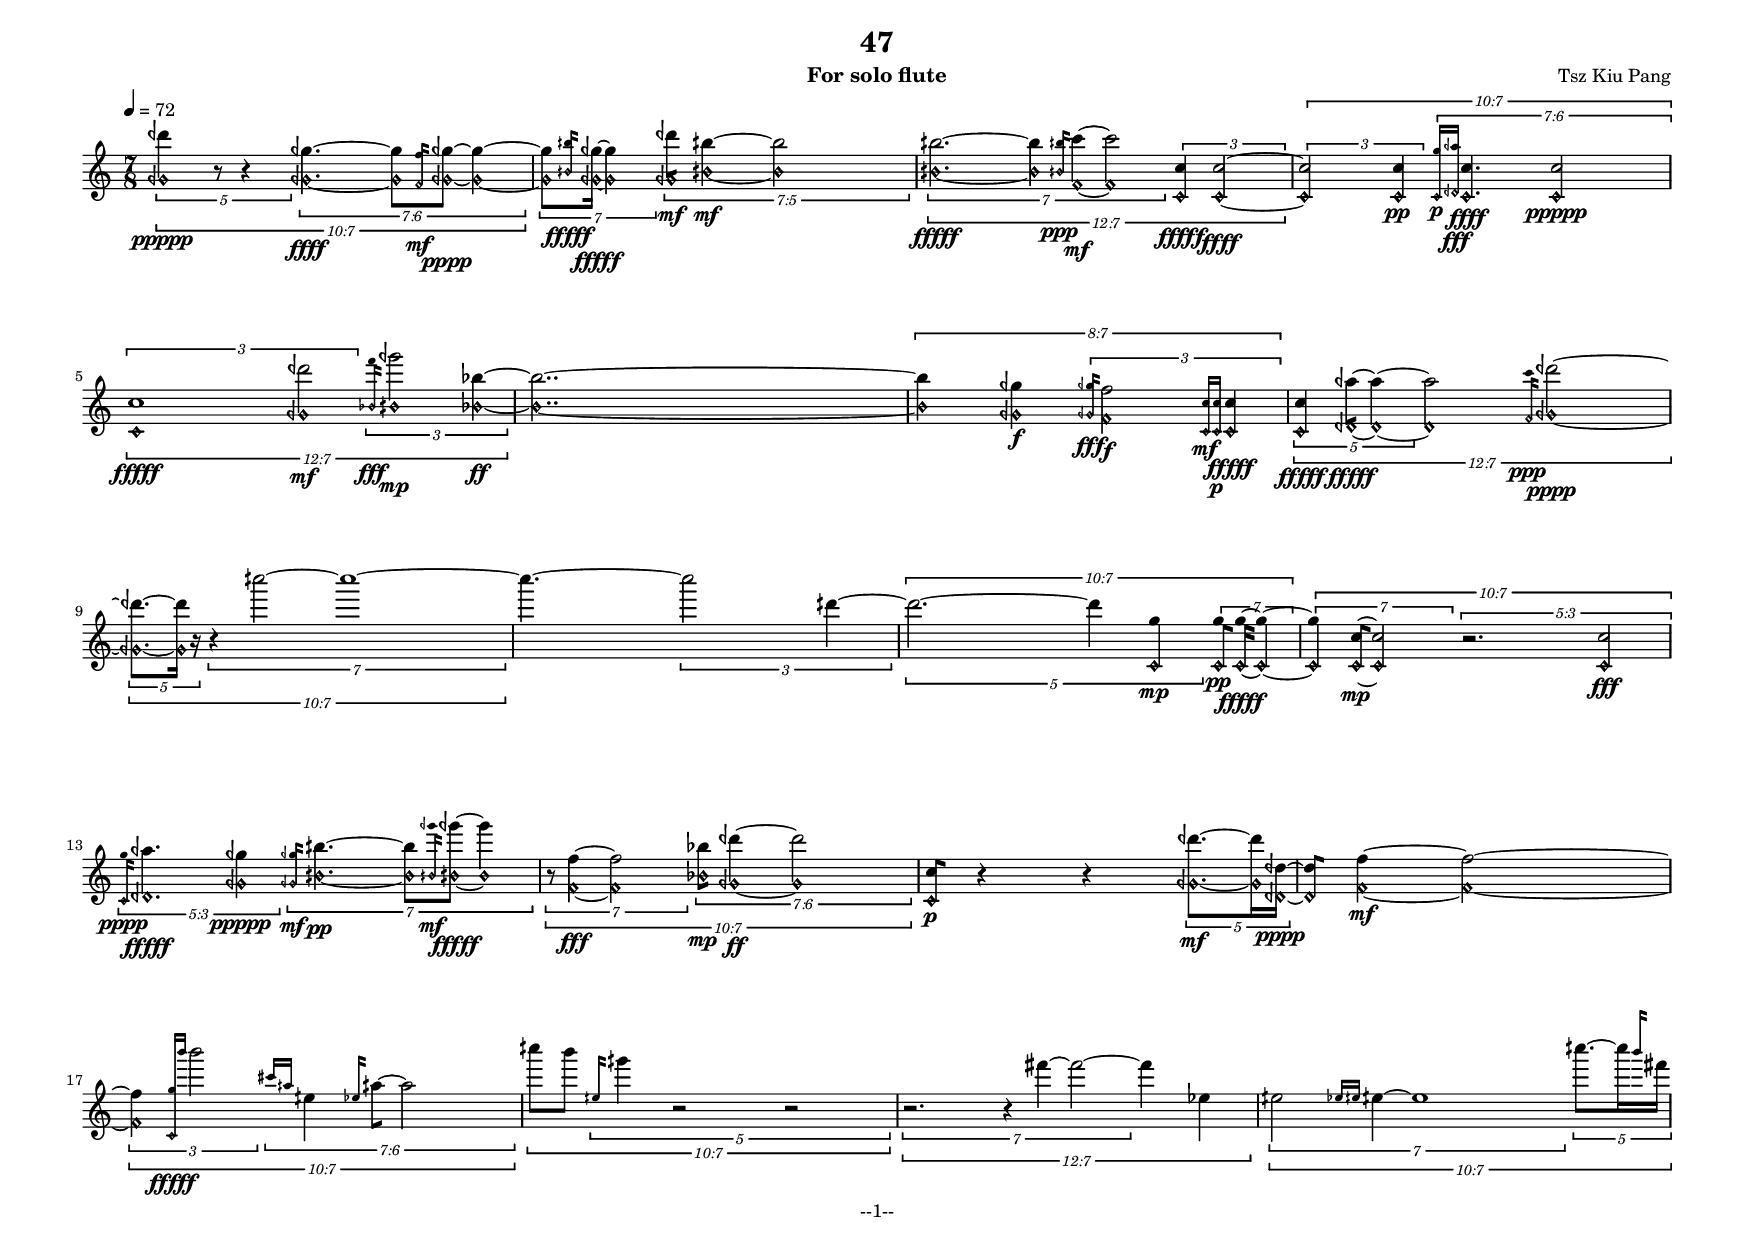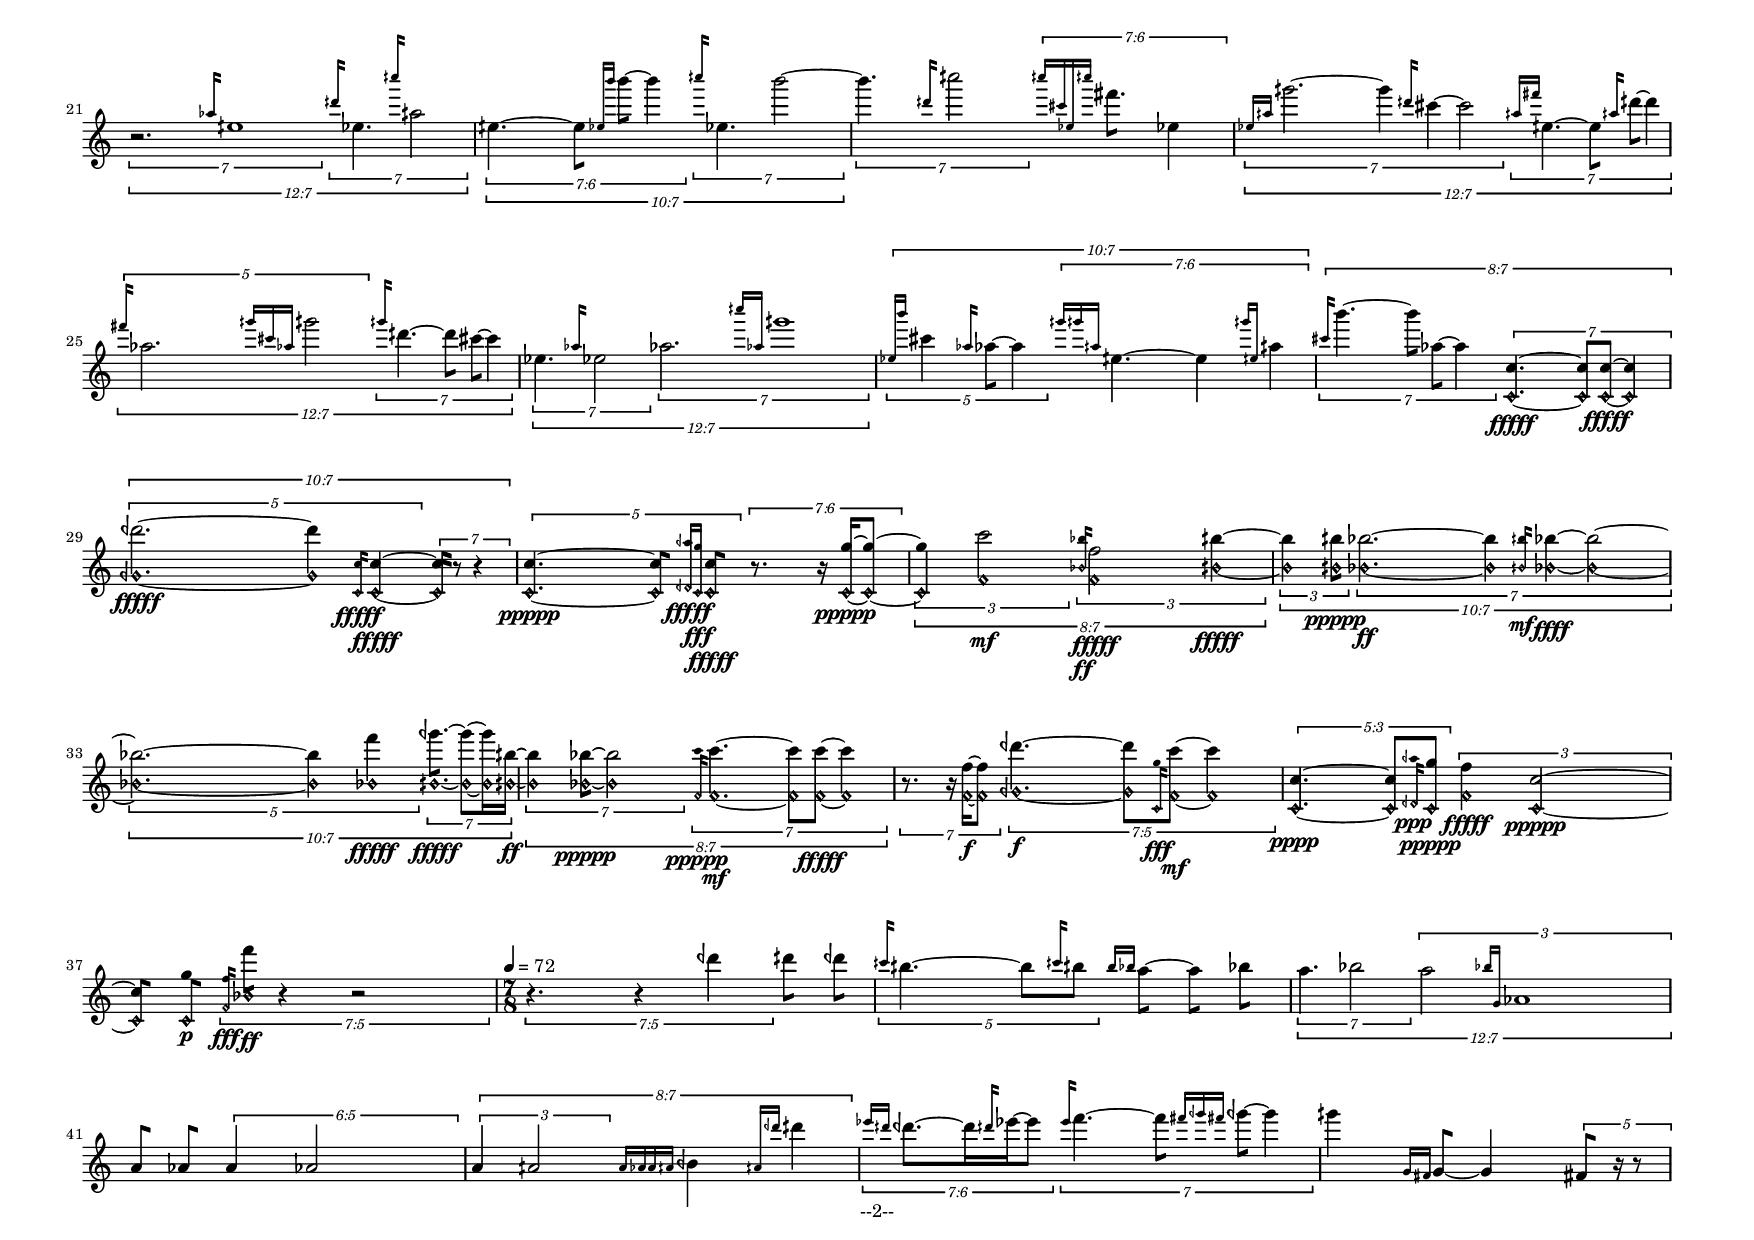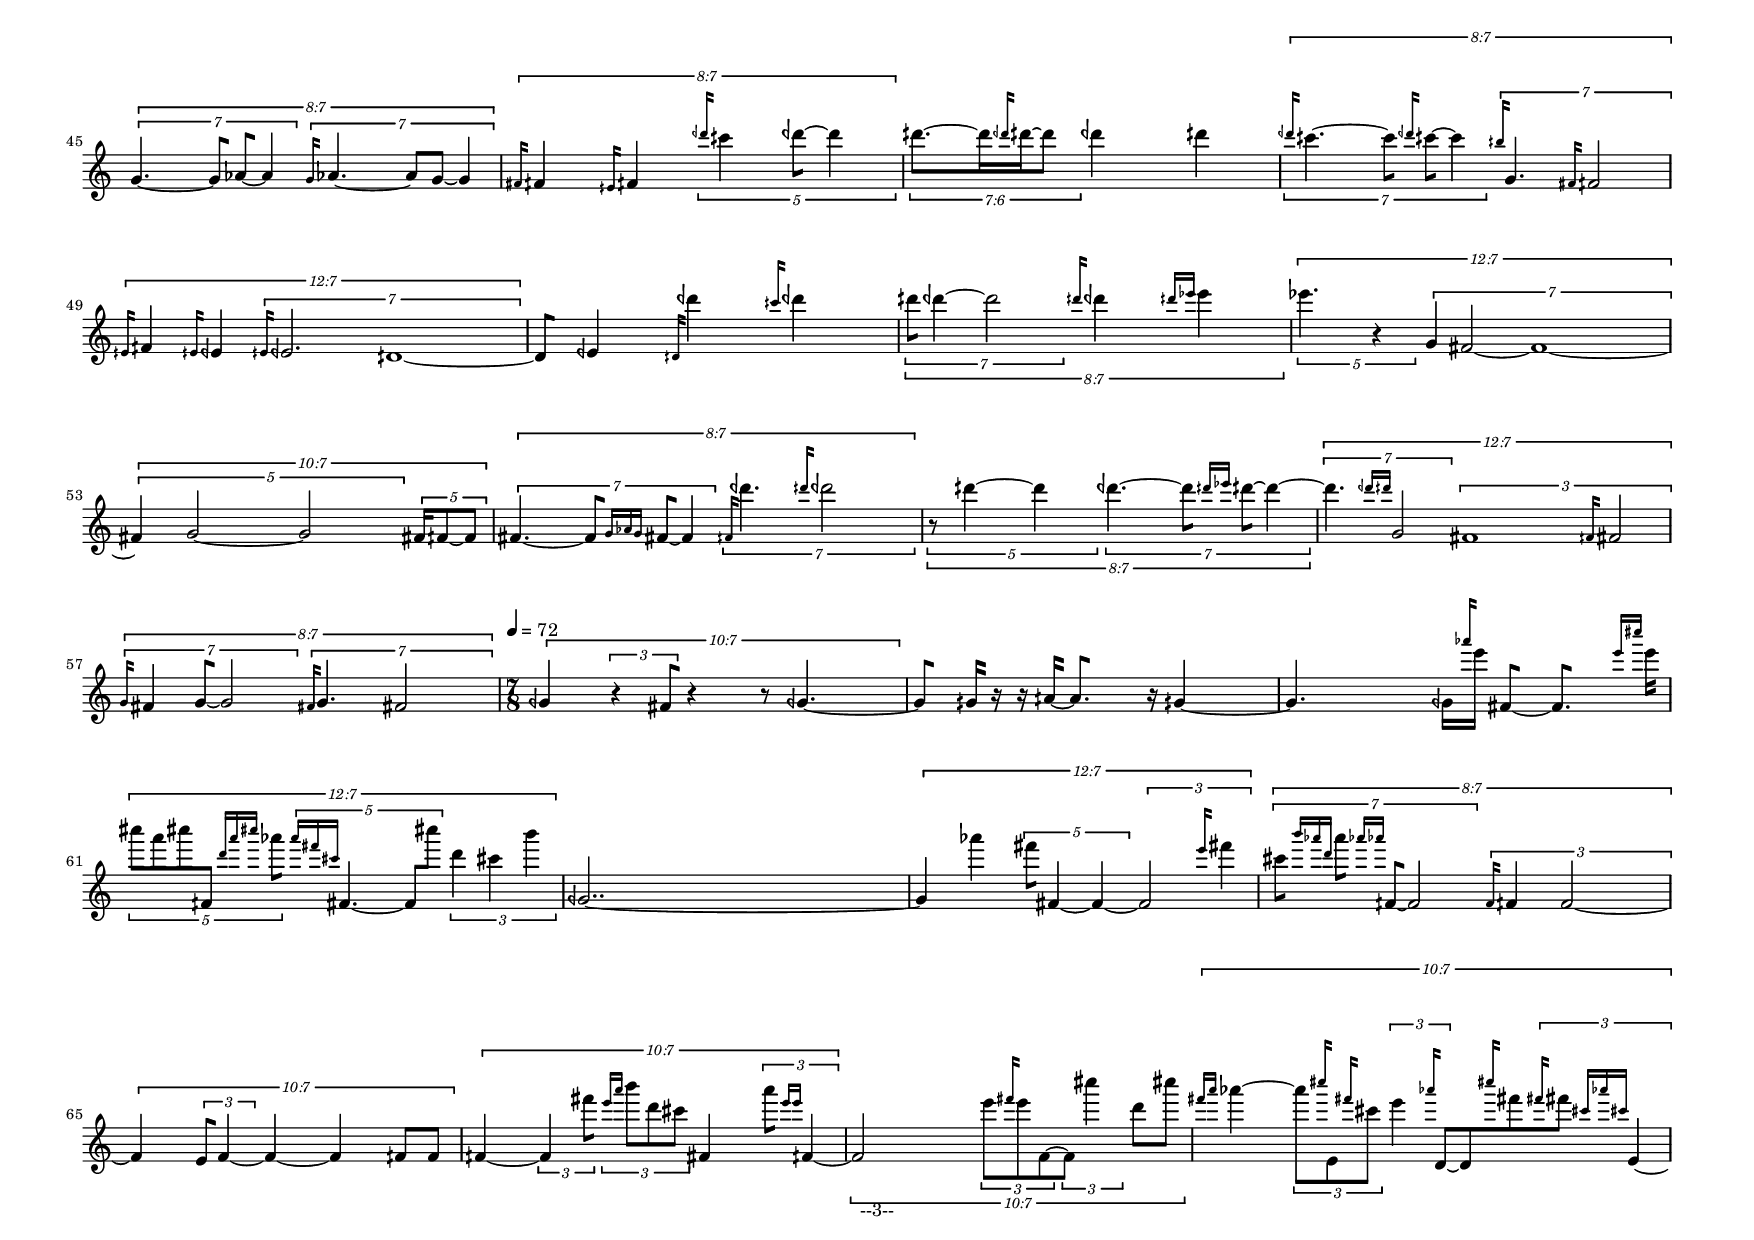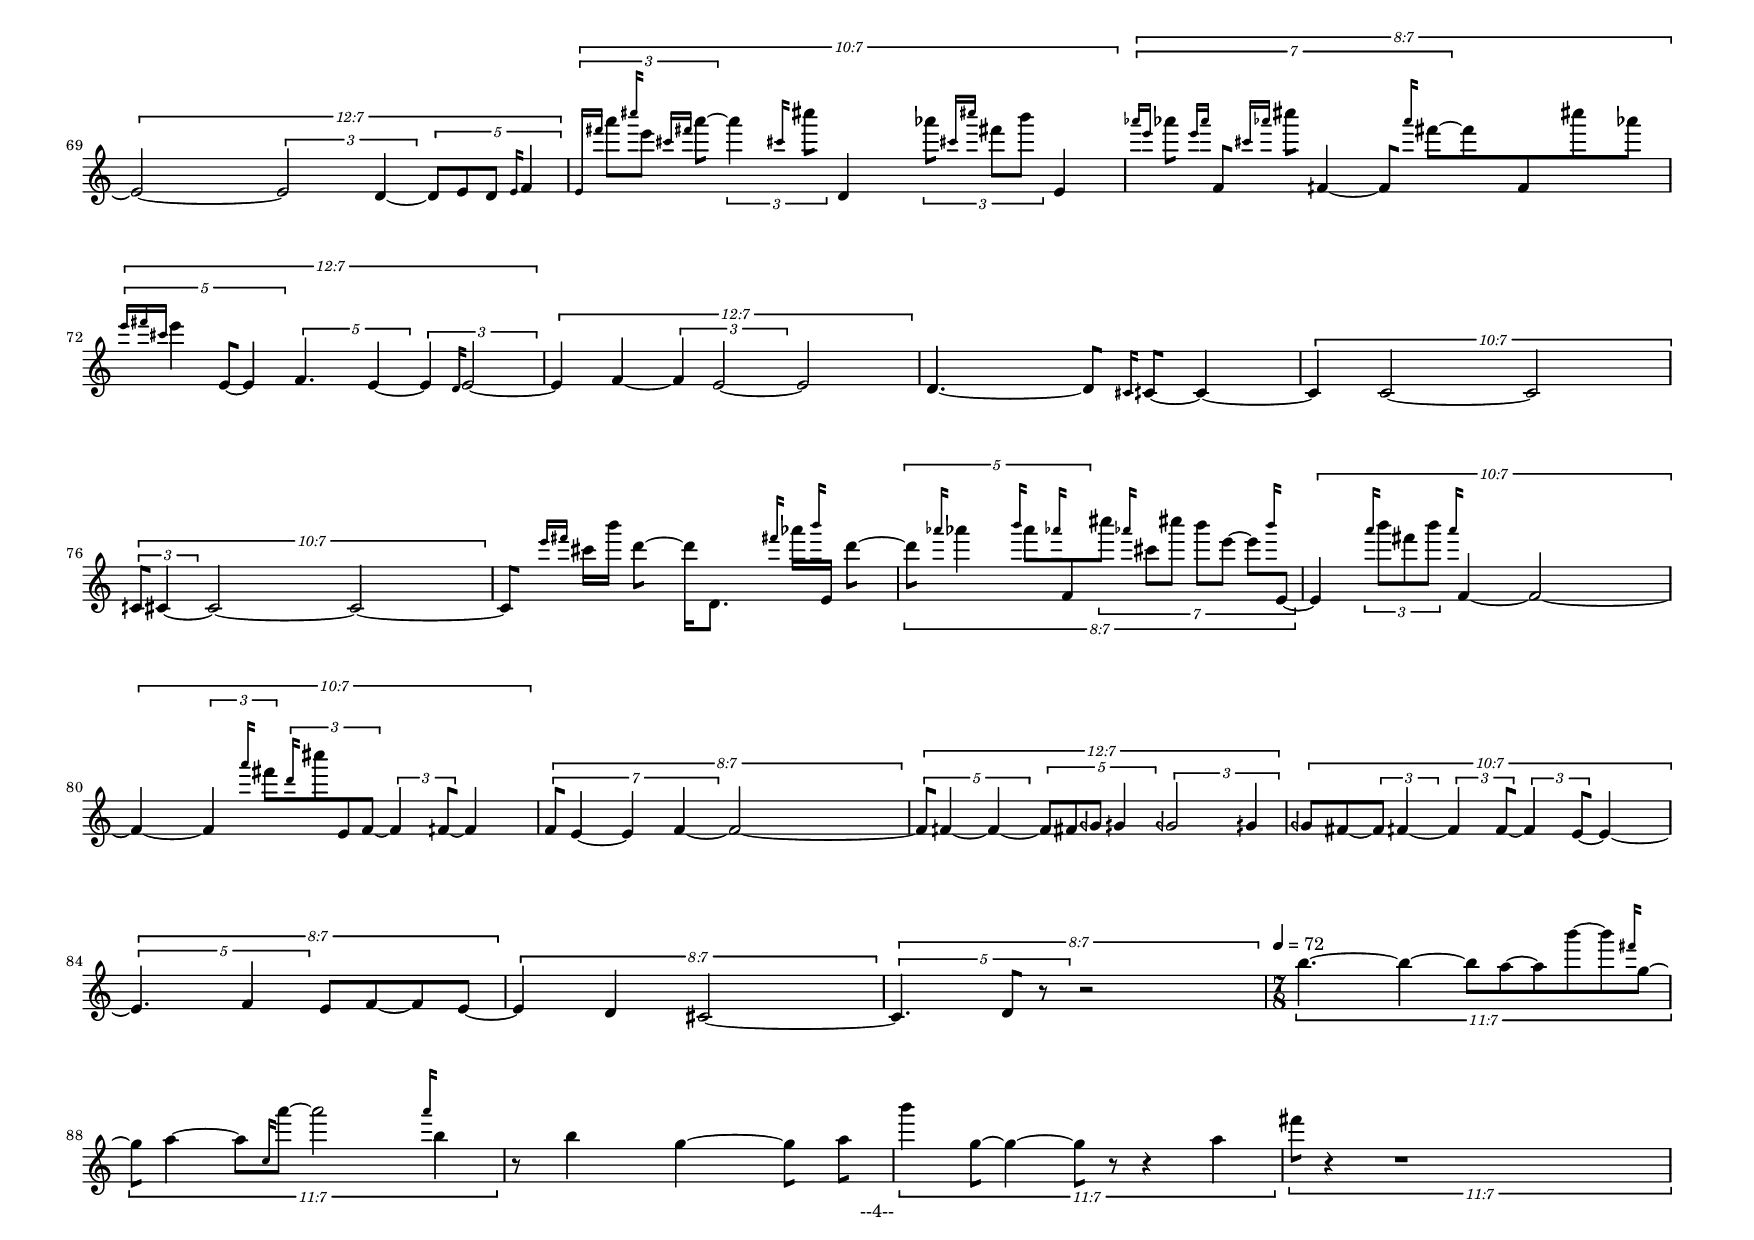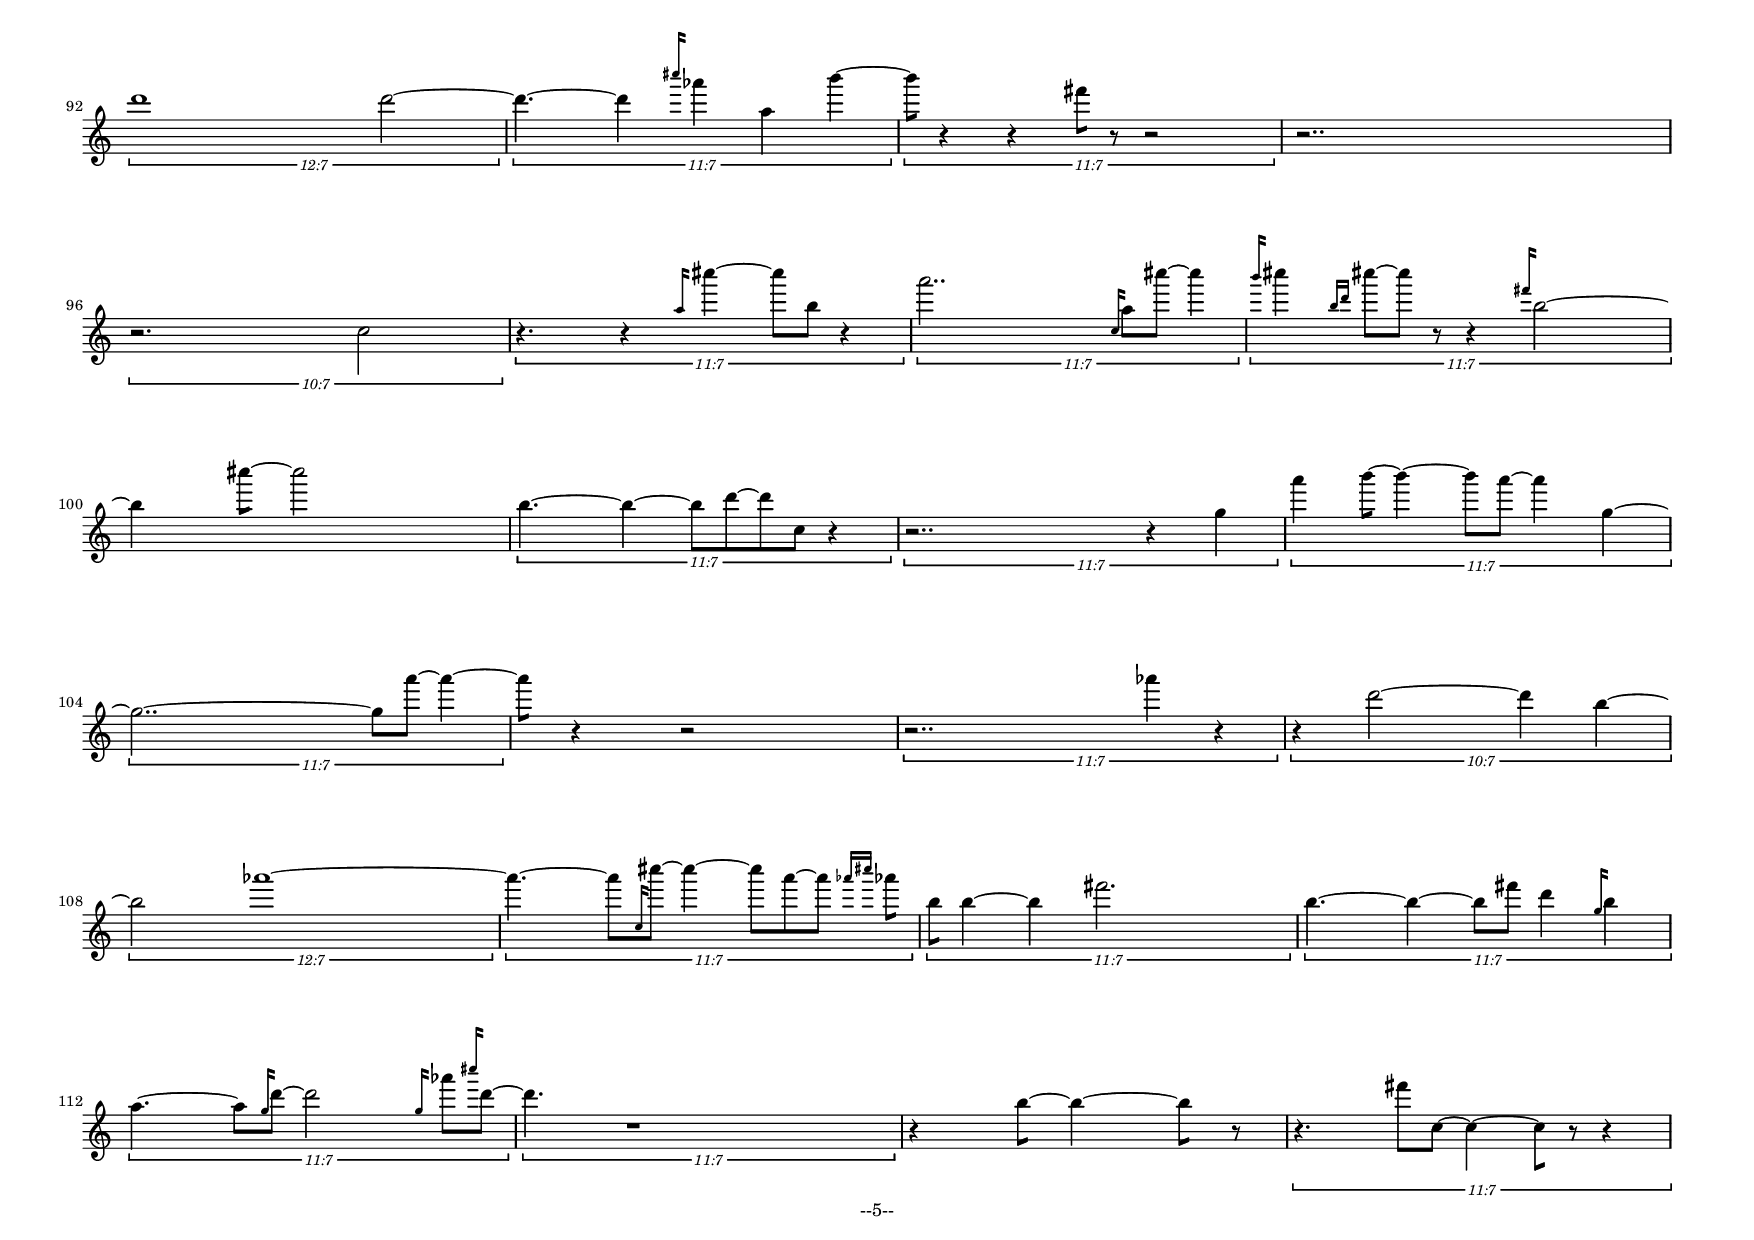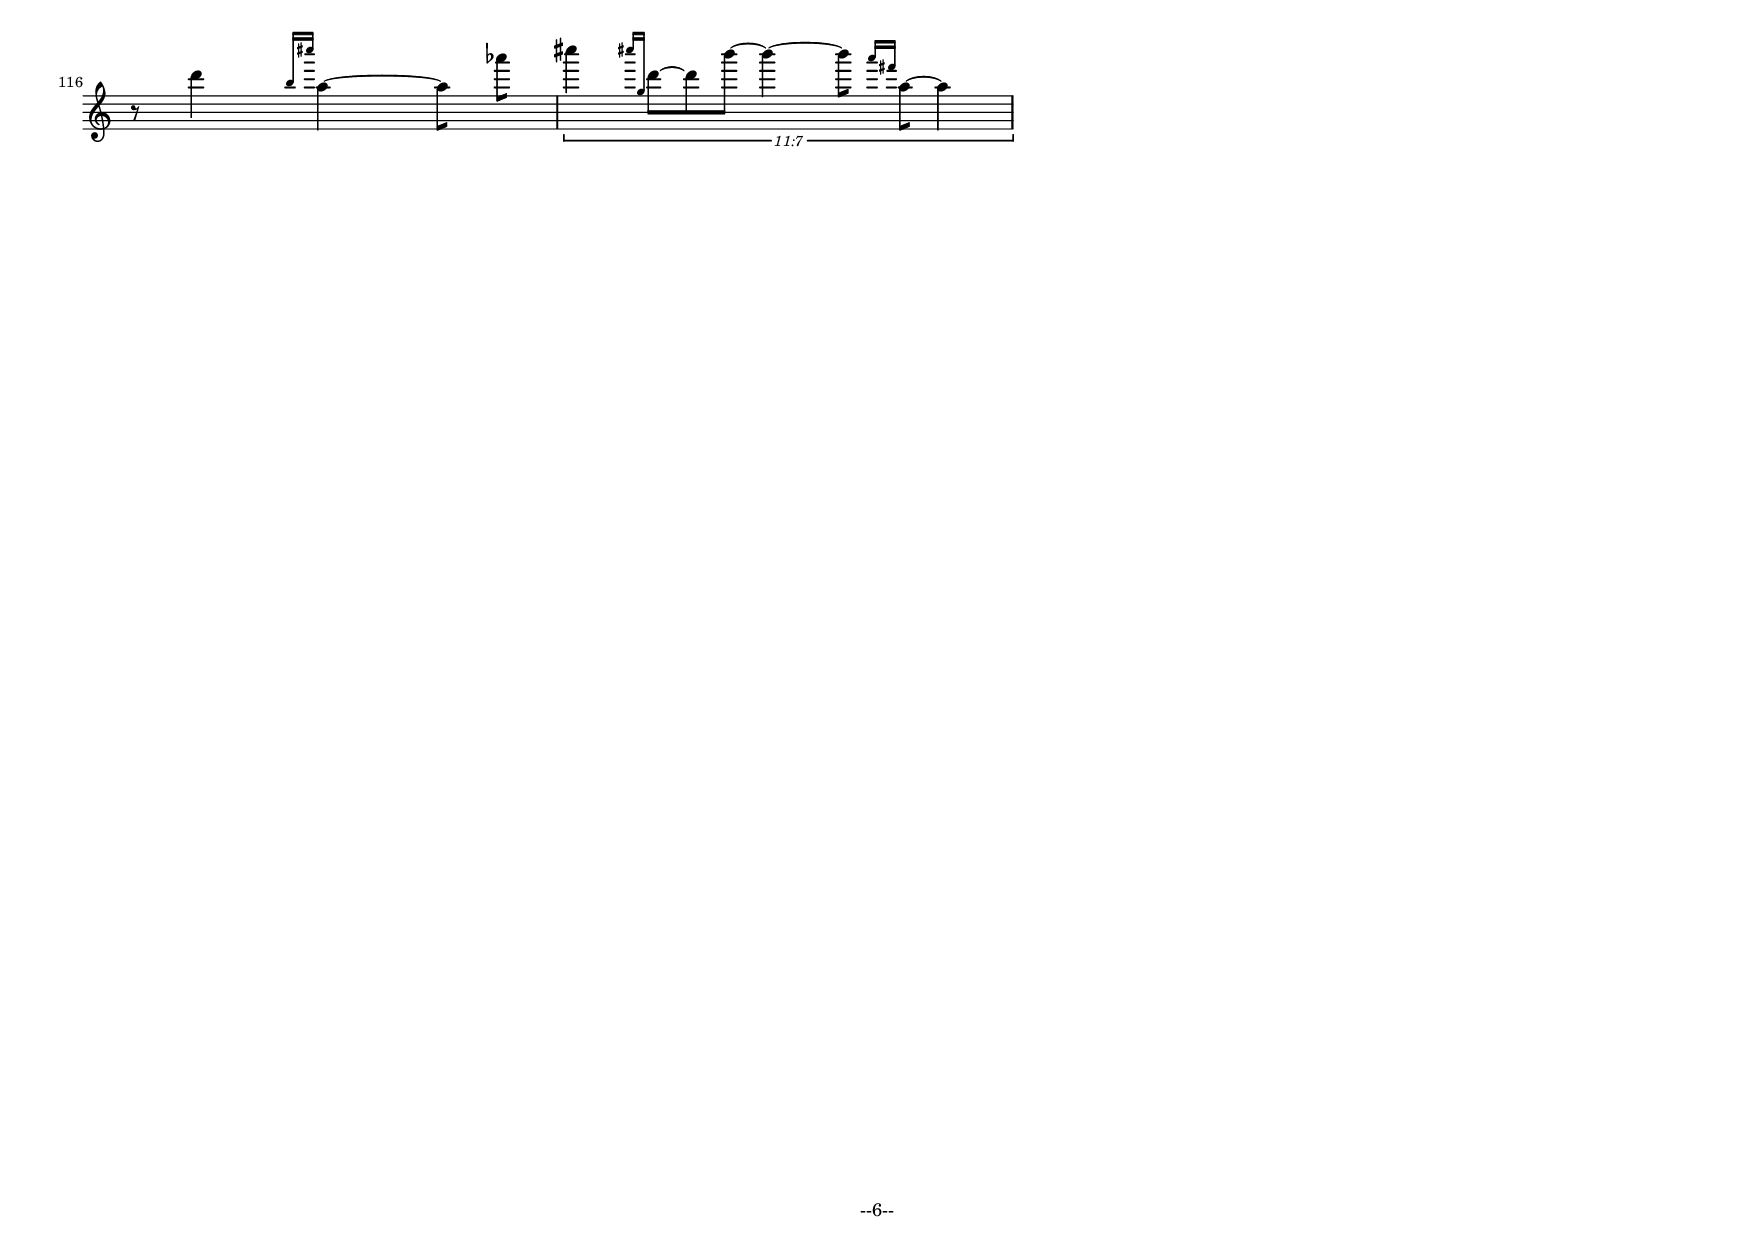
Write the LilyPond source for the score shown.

\version "2.20.0"
\language "english"

#(ly:set-option 'relative-includes #t)

\include "../../stylesheets/stylesheet.ily"

\score {
    {
        \version "2.20.0"
\language "english"
\context Score = "forty-seven"
<<
    \context Staff = "FluteStaff"
    <<
        \set Staff.midiInstrument = #"flute"
        \context Voice = "FluteVoice1"
        {
            {
                \tweak text #tuplet-number::calc-fraction-text
                \times 7/10
                {
                    \times 4/5
                    {
                        \tempo 4=72
                        \time 7/8
                        <
                            \tweak NoteHead.style #'harmonic
                            gqf'
                            dqf'''
                        >4
                        \ppppp
                        r8
                        r4
                    }
                    \tweak text #tuplet-number::calc-fraction-text
                    \times 6/7
                    {
                        <
                            \tweak NoteHead.style #'harmonic
                            gqf'
                            gqf''
                        >4.
                        \ffff
                        ~
                        <
                            \tweak NoteHead.style #'harmonic
                            gqf'
                            gqf''
                        >8
                        \grace {
                            <
                                \tweak NoteHead.style #'harmonic
                                f'
                                f''
                            >16
                            \mf
                        }
                        <
                            \tweak NoteHead.style #'harmonic
                            gqf'
                            gqf''
                        >8
                        \pppp
                        ~
                        <
                            \tweak NoteHead.style #'harmonic
                            gqf'
                            gqf''
                        >4
                        ~
                    }
                }
            }
            {
                \times 4/7
                {
                    <
                        \tweak NoteHead.style #'harmonic
                        gqf'
                        gqf''
                    >8
                    \grace {
                        <
                            \tweak NoteHead.style #'harmonic
                            bqs'
                            bqs''
                        >16
                        \fffff
                    }
                    <
                        \tweak NoteHead.style #'harmonic
                        gqf'
                        gqf''
                    >16
                    \fffff
                    ~
                    <
                        \tweak NoteHead.style #'harmonic
                        gqf'
                        gqf''
                    >4
                }
                \tweak text #tuplet-number::calc-fraction-text
                \times 5/7
                {
                    <
                        \tweak NoteHead.style #'harmonic
                        gqf'
                        dqf'''
                    >8
                    \mf
                    <
                        \tweak NoteHead.style #'harmonic
                        bqs'
                        bqs''
                    >4
                    \mf
                    ~
                    <
                        \tweak NoteHead.style #'harmonic
                        bqs'
                        bqs''
                    >2
                }
            }
            {
                \tweak text #tuplet-number::calc-fraction-text
                \times 7/12
                {
                    \times 4/7
                    {
                        <
                            \tweak NoteHead.style #'harmonic
                            bqs'
                            bqs''
                        >2.
                        \fffff
                        ~
                        <
                            \tweak NoteHead.style #'harmonic
                            bqs'
                            bqs''
                        >4
                        \grace {
                            <
                                \tweak NoteHead.style #'harmonic
                                bqs'
                                bqs''
                            >16
                            \ppp
                        }
                        <
                            \tweak NoteHead.style #'harmonic
                            f'
                            c'''
                        >4
                        \mf
                        ~
                        <
                            \tweak NoteHead.style #'harmonic
                            f'
                            c'''
                        >2
                    }
                    \times 2/3
                    {
                        <
                            \tweak NoteHead.style #'harmonic
                            c'
                            c''
                        >4
                        \fffff
                        <
                            \tweak NoteHead.style #'harmonic
                            c'
                            c''
                        >2
                        \ffff
                        ~
                    }
                }
            }
            {
                \tweak text #tuplet-number::calc-fraction-text
                \times 7/10
                {
                    \times 2/3
                    {
                        <
                            \tweak NoteHead.style #'harmonic
                            c'
                            c''
                        >2
                        <
                            \tweak NoteHead.style #'harmonic
                            c'
                            c''
                        >4
                        \pp
                    }
                    \tweak text #tuplet-number::calc-fraction-text
                    \times 6/7
                    {
                        \grace {
                            <
                                \tweak NoteHead.style #'harmonic
                                c'
                                g''
                            >16
                            \p
                            <
                                \tweak NoteHead.style #'harmonic
                                dqf'
                                aqf''
                            >16
                            \fff
                        }
                        <
                            \tweak NoteHead.style #'harmonic
                            c'
                            c''
                        >4.
                        \ffff
                        <
                            \tweak NoteHead.style #'harmonic
                            c'
                            c''
                        >2
                        \ppppp
                    }
                }
            }
            {
                \tweak text #tuplet-number::calc-fraction-text
                \times 7/12
                {
                    \times 2/3
                    {
                        <
                            \tweak NoteHead.style #'harmonic
                            c'
                            c''
                        >1
                        \fffff
                        <
                            \tweak NoteHead.style #'harmonic
                            gqf'
                            dqf'''
                        >2
                        \mf
                    }
                    \times 2/3
                    {
                        \grace {
                            <
                                \tweak NoteHead.style #'harmonic
                                bf'
                                f'''
                            >16
                            \fff
                        }
                        <
                            \tweak NoteHead.style #'harmonic
                            bqs'
                            gqf'''
                        >2
                        \mp
                        <
                            \tweak NoteHead.style #'harmonic
                            bf'
                            bf''
                        >4
                        \ff
                        ~
                    }
                }
            }
            {
                <
                    \tweak NoteHead.style #'harmonic
                    bf'
                    bf''
                >2..
                ~
            }
            {
                \tweak text #tuplet-number::calc-fraction-text
                \times 7/8
                {
                    <
                        \tweak NoteHead.style #'harmonic
                        bf'
                        bf''
                    >4
                    <
                        \tweak NoteHead.style #'harmonic
                        gqf'
                        gqf''
                    >4
                    \f
                    \times 2/3
                    {
                        \grace {
                            <
                                \tweak NoteHead.style #'harmonic
                                gqf'
                                gqf''
                            >16
                            \fff
                        }
                        <
                            \tweak NoteHead.style #'harmonic
                            f'
                            f''
                        >2
                        \f
                        \grace {
                            <
                                \tweak NoteHead.style #'harmonic
                                c'
                                c''
                            >16
                            \mf
                            <
                                \tweak NoteHead.style #'harmonic
                                c'
                                c''
                            >16
                            \p
                        }
                        <
                            \tweak NoteHead.style #'harmonic
                            c'
                            c''
                        >4
                        \fffff
                    }
                }
            }
            {
                \tweak text #tuplet-number::calc-fraction-text
                \times 7/12
                {
                    \times 4/5
                    {
                        <
                            \tweak NoteHead.style #'harmonic
                            c'
                            c''
                        >4
                        \fffff
                        <
                            \tweak NoteHead.style #'harmonic
                            dqf'
                            aqf''
                        >8
                        \fffff
                        ~
                        <
                            \tweak NoteHead.style #'harmonic
                            dqf'
                            aqf''
                        >4
                        ~
                    }
                    <
                        \tweak NoteHead.style #'harmonic
                        dqf'
                        aqf''
                    >2
                    \grace {
                        <
                            \tweak NoteHead.style #'harmonic
                            f'
                            c'''
                        >16
                        \ppp
                    }
                    <
                        \tweak NoteHead.style #'harmonic
                        gqf'
                        dqf'''
                    >2
                    \pppp
                    ~
                }
            }
            {
                \tweak text #tuplet-number::calc-fraction-text
                \times 7/10
                {
                    \times 4/5
                    {
                        <
                            \tweak NoteHead.style #'harmonic
                            gqf'
                            dqf'''
                        >8.
                        ~
                        <
                            \tweak NoteHead.style #'harmonic
                            gqf'
                            dqf'''
                        >16
                        r16
                    }
                    \times 4/7
                    {
                        r4
                        cqs''''2
                        ~
                        cqs''''1
                        ~
                    }
                }
            }
            {
                cqs''''4.
                ~
                \times 2/3
                {
                    cqs''''2
                    dqs'''4
                    ~
                }
            }
            {
                \tweak text #tuplet-number::calc-fraction-text
                \times 7/10
                {
                    \times 4/5
                    {
                        dqs'''2.
                        ~
                        dqs'''4
                        <
                            \tweak NoteHead.style #'harmonic
                            c'
                            g''
                        >4
                        \mp
                    }
                    \times 4/7
                    {
                        <
                            \tweak NoteHead.style #'harmonic
                            c'
                            g''
                        >8
                        \pp
                        <
                            \tweak NoteHead.style #'harmonic
                            c'
                            g''
                        >16
                        \fffff
                        ~
                        <
                            \tweak NoteHead.style #'harmonic
                            c'
                            g''
                        >4
                        ~
                    }
                }
            }
            {
                \tweak text #tuplet-number::calc-fraction-text
                \times 7/10
                {
                    \times 4/7
                    {
                        <
                            \tweak NoteHead.style #'harmonic
                            c'
                            g''
                        >4
                        <
                            \tweak NoteHead.style #'harmonic
                            c'
                            c''
                        >8
                        \mp
                        ~
                        <
                            \tweak NoteHead.style #'harmonic
                            c'
                            c''
                        >2
                    }
                    \tweak text #tuplet-number::calc-fraction-text
                    \times 3/5
                    {
                        r2.
                        <
                            \tweak NoteHead.style #'harmonic
                            c'
                            c''
                        >2
                        \fff
                    }
                }
            }
            {
                \tweak text #tuplet-number::calc-fraction-text
                \times 3/5
                {
                    \grace {
                        <
                            \tweak NoteHead.style #'harmonic
                            c'
                            g''
                        >16
                        \pppp
                    }
                    <
                        \tweak NoteHead.style #'harmonic
                        dqf'
                        aqf''
                    >4.
                    \fffff
                    <
                        \tweak NoteHead.style #'harmonic
                        gqf'
                        gqf''
                    >4
                    \ppppp
                }
                \times 4/7
                {
                    \grace {
                        <
                            \tweak NoteHead.style #'harmonic
                            gqf'
                            gqf''
                        >16
                        \mf
                    }
                    <
                        \tweak NoteHead.style #'harmonic
                        bqs'
                        bqs''
                    >4.
                    \pp
                    ~
                    <
                        \tweak NoteHead.style #'harmonic
                        bqs'
                        bqs''
                    >8
                    \grace {
                        <
                            \tweak NoteHead.style #'harmonic
                            bqs'
                            gqf'''
                        >16
                        \mf
                    }
                    <
                        \tweak NoteHead.style #'harmonic
                        bqs'
                        gqf'''
                    >8
                    \fffff
                    ~
                    <
                        \tweak NoteHead.style #'harmonic
                        bqs'
                        gqf'''
                    >4
                }
            }
            {
                \tweak text #tuplet-number::calc-fraction-text
                \times 7/10
                {
                    \times 4/7
                    {
                        r8
                        <
                            \tweak NoteHead.style #'harmonic
                            f'
                            f''
                        >4
                        \fff
                        ~
                        <
                            \tweak NoteHead.style #'harmonic
                            f'
                            f''
                        >2
                    }
                    \tweak text #tuplet-number::calc-fraction-text
                    \times 6/7
                    {
                        <
                            \tweak NoteHead.style #'harmonic
                            bf'
                            bf''
                        >8
                        \mp
                        <
                            \tweak NoteHead.style #'harmonic
                            gqf'
                            dqf'''
                        >4
                        \ff
                        ~
                        <
                            \tweak NoteHead.style #'harmonic
                            gqf'
                            dqf'''
                        >2
                    }
                }
            }
            {
                <
                    \tweak NoteHead.style #'harmonic
                    c'
                    c''
                >8
                \p
                r4
                r4
                \times 4/5
                {
                    <
                        \tweak NoteHead.style #'harmonic
                        gqf'
                        dqf'''
                    >8.
                    \mf
                    ~
                    <
                        \tweak NoteHead.style #'harmonic
                        gqf'
                        dqf'''
                    >16
                    <
                        \tweak NoteHead.style #'harmonic
                        dqf'
                        dqf''
                    >16
                    \pppp
                    ~
                }
            }
            {
                <
                    \tweak NoteHead.style #'harmonic
                    dqf'
                    dqf''
                >8
                <
                    \tweak NoteHead.style #'harmonic
                    f'
                    f''
                >4
                \mf
                ~
                <
                    \tweak NoteHead.style #'harmonic
                    f'
                    f''
                >2
                ~
            }
            {
                \tweak text #tuplet-number::calc-fraction-text
                \times 7/10
                {
                    \times 2/3
                    {
                        <
                            \tweak NoteHead.style #'harmonic
                            f'
                            f''
                        >4
                        \grace {
                            <
                                \tweak NoteHead.style #'harmonic
                                c'
                                g''
                            >16
                            \fffff
                            b'''16
                        }
                        b'''2
                    }
                    \tweak text #tuplet-number::calc-fraction-text
                    \times 6/7
                    {
                        \grace {
                            cs'''16
                            aqs''16
                        }
                        eqs''4
                        \grace {
                            ef''16
                        }
                        aqs''8
                        ~
                        aqs''2
                    }
                }
            }
            {
                \tweak text #tuplet-number::calc-fraction-text
                \times 7/10
                {
                    cqs''''8
                    b'''8
                    \times 4/5
                    {
                        \grace {
                            eqs''16
                        }
                        gqs'''4
                        r2
                        r2
                    }
                }
            }
            {
                \tweak text #tuplet-number::calc-fraction-text
                \times 7/12
                {
                    \times 4/7
                    {
                        r2.
                        r4
                        fs'''4
                        ~
                        fs'''2
                        ~
                    }
                    fs'''4
                    ef''4
                }
            }
            {
                \tweak text #tuplet-number::calc-fraction-text
                \times 7/10
                {
                    \times 4/7
                    {
                        eqs''2
                        \grace {
                            ef''16
                            eqs''16
                        }
                        eqs''4
                        ~
                        eqs''1
                    }
                    \times 4/5
                    {
                        cqs''''8.
                        ~
                        cqs''''16
                        \grace {
                            b'''16
                        }
                        fs'''16
                    }
                }
            }
            {
                \tweak text #tuplet-number::calc-fraction-text
                \times 7/12
                {
                    \times 4/7
                    {
                        r2.
                        \grace {
                            af''16
                        }
                        eqs''1
                    }
                    \times 4/7
                    {
                        \grace {
                            dqs'''16
                        }
                        ef''4.
                        \grace {
                            cqs''''16
                        }
                        aqs''2
                    }
                }
            }
            {
                \tweak text #tuplet-number::calc-fraction-text
                \times 7/10
                {
                    \tweak text #tuplet-number::calc-fraction-text
                    \times 6/7
                    {
                        eqs''4.
                        ~
                        eqs''8
                        \grace {
                            ef''16
                            b'''16
                        }
                        b'''8
                        ~
                        b'''4
                    }
                    \times 4/7
                    {
                        \grace {
                            cqs''''16
                        }
                        ef''4.
                        b'''2
                        ~
                    }
                }
            }
            {
                \times 4/7
                {
                    b'''4.
                    \grace {
                        dqs'''16
                    }
                    cqs''''2
                }
                \tweak text #tuplet-number::calc-fraction-text
                \times 6/7
                {
                    \grace {
                        cqs''''16
                        cs'''16
                        ef''16
                        cqs''''16
                    }
                    fs'''8.
                    ef''4
                }
            }
            {
                \tweak text #tuplet-number::calc-fraction-text
                \times 7/12
                {
                    \times 4/7
                    {
                        \grace {
                            ef''16
                            aqs''16
                        }
                        gqs'''2.
                        ~
                        gqs'''4
                        \grace {
                            dqs'''16
                        }
                        cs'''4
                        ~
                        cs'''2
                    }
                    \times 4/7
                    {
                        \grace {
                            aqs''16
                            fs'''16
                        }
                        eqs''4.
                        ~
                        eqs''8
                        \grace {
                            aqs''16
                        }
                        dqs'''8
                        ~
                        dqs'''4
                    }
                }
            }
            {
                \tweak text #tuplet-number::calc-fraction-text
                \times 7/12
                {
                    \times 4/5
                    {
                        \grace {
                            fs'''16
                        }
                        af''2.
                        \grace {
                            gqs'''16
                            cs'''16
                            af''16
                        }
                        gqs'''2
                    }
                    \times 4/7
                    {
                        \grace {
                            gqs'''16
                        }
                        dqs'''4.
                        ~
                        dqs'''8
                        cs'''8
                        ~
                        cs'''4
                    }
                }
            }
            {
                \tweak text #tuplet-number::calc-fraction-text
                \times 7/12
                {
                    \times 4/7
                    {
                        ef''4.
                        \grace {
                            af''16
                        }
                        ef''2
                    }
                    \times 4/7
                    {
                        af''2.
                        \grace {
                            cqs''''16
                            af''16
                        }
                        gqs'''1
                    }
                }
            }
            {
                \tweak text #tuplet-number::calc-fraction-text
                \times 7/10
                {
                    \times 4/5
                    {
                        \grace {
                            ef''16
                            b'''16
                        }
                        cs'''4
                        \grace {
                            af''16
                        }
                        af''8
                        ~
                        af''4
                    }
                    \tweak text #tuplet-number::calc-fraction-text
                    \times 6/7
                    {
                        \grace {
                            gqs'''16
                            gqs'''16
                            aqs''16
                        }
                        eqs''4.
                        ~
                        eqs''4
                        \grace {
                            gqs'''16
                            eqs''16
                        }
                        aqs''4
                    }
                }
            }
            {
                \tweak text #tuplet-number::calc-fraction-text
                \times 7/8
                {
                    \times 4/7
                    {
                        \grace {
                            cs'''16
                        }
                        b'''4.
                        ~
                        b'''8
                        af''8
                        ~
                        af''4
                    }
                    \times 4/7
                    {
                        <
                            \tweak NoteHead.style #'harmonic
                            c'
                            c''
                        >4.
                        \fffff
                        ~
                        <
                            \tweak NoteHead.style #'harmonic
                            c'
                            c''
                        >8
                        <
                            \tweak NoteHead.style #'harmonic
                            c'
                            c''
                        >8
                        \fffff
                        ~
                        <
                            \tweak NoteHead.style #'harmonic
                            c'
                            c''
                        >4
                    }
                }
            }
            {
                \tweak text #tuplet-number::calc-fraction-text
                \times 7/10
                {
                    \times 4/5
                    {
                        <
                            \tweak NoteHead.style #'harmonic
                            gqf'
                            dqf'''
                        >2.
                        \fffff
                        ~
                        <
                            \tweak NoteHead.style #'harmonic
                            gqf'
                            dqf'''
                        >4
                        \grace {
                            <
                                \tweak NoteHead.style #'harmonic
                                c'
                                c''
                            >16
                            \fffff
                        }
                        <
                            \tweak NoteHead.style #'harmonic
                            c'
                            c''
                        >4
                        \fffff
                        ~
                    }
                    \times 4/7
                    {
                        <
                            \tweak NoteHead.style #'harmonic
                            c'
                            c''
                        >16
                        r8
                        r4
                    }
                }
            }
            {
                \times 4/5
                {
                    <
                        \tweak NoteHead.style #'harmonic
                        c'
                        c''
                    >4.
                    \ppppp
                    ~
                    <
                        \tweak NoteHead.style #'harmonic
                        c'
                        c''
                    >8
                    \grace {
                        <
                            \tweak NoteHead.style #'harmonic
                            dqf'
                            aqf''
                        >16
                        \fffff
                        <
                            \tweak NoteHead.style #'harmonic
                            c'
                            g''
                        >16
                        \fff
                    }
                    <
                        \tweak NoteHead.style #'harmonic
                        c'
                        c''
                    >8
                    \fffff
                }
                \tweak text #tuplet-number::calc-fraction-text
                \times 6/7
                {
                    r8.
                    r16
                    <
                        \tweak NoteHead.style #'harmonic
                        c'
                        g''
                    >16
                    \ppppp
                    ~
                    <
                        \tweak NoteHead.style #'harmonic
                        c'
                        g''
                    >8
                    ~
                }
            }
            {
                \tweak text #tuplet-number::calc-fraction-text
                \times 7/8
                {
                    \times 2/3
                    {
                        <
                            \tweak NoteHead.style #'harmonic
                            c'
                            g''
                        >4
                        <
                            \tweak NoteHead.style #'harmonic
                            f'
                            c'''
                        >2
                        \mf
                    }
                    \times 2/3
                    {
                        \grace {
                            <
                                \tweak NoteHead.style #'harmonic
                                bf'
                                bf''
                            >16
                            \ff
                        }
                        <
                            \tweak NoteHead.style #'harmonic
                            f'
                            f''
                        >2
                        \fffff
                        <
                            \tweak NoteHead.style #'harmonic
                            bqs'
                            bqs''
                        >4
                        \fffff
                        ~
                    }
                }
            }
            {
                \tweak text #tuplet-number::calc-fraction-text
                \times 7/10
                {
                    \times 2/3
                    {
                        <
                            \tweak NoteHead.style #'harmonic
                            bqs'
                            bqs''
                        >4
                        <
                            \tweak NoteHead.style #'harmonic
                            bqs'
                            bqs''
                        >8
                        \ppppp
                    }
                    \times 4/7
                    {
                        <
                            \tweak NoteHead.style #'harmonic
                            bf'
                            bf''
                        >2.
                        \ff
                        ~
                        <
                            \tweak NoteHead.style #'harmonic
                            bf'
                            bf''
                        >4
                        \grace {
                            <
                                \tweak NoteHead.style #'harmonic
                                bqs'
                                bqs''
                            >16
                            \mf
                        }
                        <
                            \tweak NoteHead.style #'harmonic
                            bf'
                            bf''
                        >4
                        \ffff
                        ~
                        <
                            \tweak NoteHead.style #'harmonic
                            bf'
                            bf''
                        >2
                        ~
                    }
                }
            }
            {
                \tweak text #tuplet-number::calc-fraction-text
                \times 7/10
                {
                    \times 4/5
                    {
                        <
                            \tweak NoteHead.style #'harmonic
                            bf'
                            bf''
                        >2.
                        ~
                        <
                            \tweak NoteHead.style #'harmonic
                            bf'
                            bf''
                        >4
                        <
                            \tweak NoteHead.style #'harmonic
                            bf'
                            f'''
                        >4
                        \fffff
                    }
                    \times 4/7
                    {
                        <
                            \tweak NoteHead.style #'harmonic
                            bqs'
                            gqf'''
                        >8.
                        \fffff
                        ~
                        <
                            \tweak NoteHead.style #'harmonic
                            bqs'
                            gqf'''
                        >8
                        ~
                        <
                            \tweak NoteHead.style #'harmonic
                            bqs'
                            gqf'''
                        >16
                        <
                            \tweak NoteHead.style #'harmonic
                            bqs'
                            bqs''
                        >16
                        \ff
                        ~
                    }
                }
            }
            {
                \tweak text #tuplet-number::calc-fraction-text
                \times 7/8
                {
                    \times 4/7
                    {
                        <
                            \tweak NoteHead.style #'harmonic
                            bqs'
                            bqs''
                        >4
                        <
                            \tweak NoteHead.style #'harmonic
                            bf'
                            bf''
                        >8
                        \ppppp
                        ~
                        <
                            \tweak NoteHead.style #'harmonic
                            bf'
                            bf''
                        >2
                    }
                    \times 4/7
                    {
                        \grace {
                            <
                                \tweak NoteHead.style #'harmonic
                                f'
                                c'''
                            >16
                            \ppppp
                        }
                        <
                            \tweak NoteHead.style #'harmonic
                            f'
                            c'''
                        >4.
                        \mf
                        ~
                        <
                            \tweak NoteHead.style #'harmonic
                            f'
                            c'''
                        >8
                        <
                            \tweak NoteHead.style #'harmonic
                            f'
                            c'''
                        >8
                        \fffff
                        ~
                        <
                            \tweak NoteHead.style #'harmonic
                            f'
                            c'''
                        >4
                    }
                }
            }
            {
                \times 4/7
                {
                    r8.
                    r16
                    <
                        \tweak NoteHead.style #'harmonic
                        f'
                        f''
                    >16
                    \f
                    ~
                    <
                        \tweak NoteHead.style #'harmonic
                        f'
                        f''
                    >8
                }
                \tweak text #tuplet-number::calc-fraction-text
                \times 5/7
                {
                    <
                        \tweak NoteHead.style #'harmonic
                        gqf'
                        dqf'''
                    >4.
                    \f
                    ~
                    <
                        \tweak NoteHead.style #'harmonic
                        gqf'
                        dqf'''
                    >8
                    \grace {
                        <
                            \tweak NoteHead.style #'harmonic
                            c'
                            g''
                        >16
                        \fff
                    }
                    <
                        \tweak NoteHead.style #'harmonic
                        f'
                        c'''
                    >8
                    \mf
                    ~
                    <
                        \tweak NoteHead.style #'harmonic
                        f'
                        c'''
                    >4
                }
            }
            {
                \tweak text #tuplet-number::calc-fraction-text
                \times 3/5
                {
                    <
                        \tweak NoteHead.style #'harmonic
                        c'
                        c''
                    >4.
                    \pppp
                    ~
                    <
                        \tweak NoteHead.style #'harmonic
                        c'
                        c''
                    >8
                    \grace {
                        <
                            \tweak NoteHead.style #'harmonic
                            dqf'
                            aqf''
                        >16
                        \ppp
                    }
                    <
                        \tweak NoteHead.style #'harmonic
                        c'
                        g''
                    >8
                    \ppppp
                }
                \times 2/3
                {
                    <
                        \tweak NoteHead.style #'harmonic
                        f'
                        f''
                    >4
                    \fffff
                    <
                        \tweak NoteHead.style #'harmonic
                        c'
                        c''
                    >2
                    \ppppp
                    ~
                }
            }
            {
                <
                    \tweak NoteHead.style #'harmonic
                    c'
                    c''
                >8
                <
                    \tweak NoteHead.style #'harmonic
                    c'
                    g''
                >8
                \p
                \tweak text #tuplet-number::calc-fraction-text
                \times 5/7
                {
                    \grace {
                        <
                            \tweak NoteHead.style #'harmonic
                            f'
                            f''
                        >16
                        \fff
                    }
                    <
                        \tweak NoteHead.style #'harmonic
                        bf'
                        f'''
                    >8
                    \ff
                    r4
                    r2
                }
            }
        }
    >>
>>

        \version "2.20.0"
\language "english"
\context Score = "forty-seven"
<<
    \context Staff = "FluteStaff"
    <<
        \set Staff.midiInstrument = #"flute"
        \context Voice = "FluteVoice1"
        {
            {
                \tweak text #tuplet-number::calc-fraction-text
                \times 5/7
                {
                    \tempo 4=72
                    \time 7/8
                    r4.
                    r4
                    dqf'''4
                }
                dqs'''8
                dqf'''8
            }
            {
                \times 4/5
                {
                    \grace {
                        cqs'''16
                    }
                    bqs''4.
                    ~
                    bqs''8
                    \grace {
                        cqs'''16
                    }
                    bqs''8
                }
                \grace {
                    b''16
                    bf''16
                }
                a''8
                ~
                a''8
                bf''8
            }
            {
                \tweak text #tuplet-number::calc-fraction-text
                \times 7/12
                {
                    \times 4/7
                    {
                        a''4.
                        bf''2
                    }
                    \times 2/3
                    {
                        a''2
                        \grace {
                            bf''16
                            g'16
                        }
                        af'1
                    }
                }
            }
            {
                a'8
                af'8
                \tweak text #tuplet-number::calc-fraction-text
                \times 5/6
                {
                    a'4
                    af'2
                }
            }
            {
                \tweak text #tuplet-number::calc-fraction-text
                \times 7/8
                {
                    \times 2/3
                    {
                        a'4
                        aqs'2
                    }
                    \grace {
                        a'16
                        af'16
                        a'16
                        aqs'16
                    }
                    bqf'4
                    \grace {
                        aqs'16
                        dqf'''16
                    }
                    dqs'''4
                }
            }
            {
                \tweak text #tuplet-number::calc-fraction-text
                \times 6/7
                {
                    \grace {
                        ef'''16
                        dqs'''16
                    }
                    dqf'''8.
                    ~
                    dqf'''16
                    \grace {
                        dqs'''16
                    }
                    ef'''16
                    ~
                    ef'''8
                }
                \times 4/7
                {
                    \grace {
                        e'''16
                    }
                    f'''4.
                    ~
                    f'''8
                    \grace {
                        fs'''16
                        gqf'''16
                        fs'''16
                    }
                    gqf'''8
                    ~
                    gqf'''4
                }
            }
            {
                gqs'''4
                \grace {
                    g'16
                    fs'16
                }
                g'8
                ~
                g'4
                \times 4/5
                {
                    fs'8
                    r16
                    r8
                }
            }
            {
                \tweak text #tuplet-number::calc-fraction-text
                \times 7/8
                {
                    \times 4/7
                    {
                        g'4.
                        ~
                        g'8
                        af'8
                        ~
                        af'4
                    }
                    \times 4/7
                    {
                        \grace {
                            g'16
                        }
                        af'4.
                        ~
                        af'8
                        g'8
                        ~
                        g'4
                    }
                }
            }
            {
                \tweak text #tuplet-number::calc-fraction-text
                \times 7/8
                {
                    \grace {
                        fs'16
                    }
                    fqs'4
                    \grace {
                        eqs'16
                    }
                    fqs'4
                    \times 4/5
                    {
                        \grace {
                            dqf'''16
                        }
                        cqs'''4
                        dqf'''8
                        ~
                        dqf'''4
                    }
                }
            }
            {
                \tweak text #tuplet-number::calc-fraction-text
                \times 6/7
                {
                    dqs'''8.
                    ~
                    dqs'''16
                    \grace {
                        dqf'''16
                    }
                    dqs'''16
                    ~
                    dqs'''8
                }
                dqf'''4
                dqs'''4
            }
            {
                \tweak text #tuplet-number::calc-fraction-text
                \times 7/8
                {
                    \times 4/7
                    {
                        \grace {
                            dqf'''16
                        }
                        cqs'''4.
                        ~
                        cqs'''8
                        \grace {
                            dqf'''16
                        }
                        cqs'''8
                        ~
                        cqs'''4
                    }
                    \times 4/7
                    {
                        \grace {
                            bqs''16
                        }
                        g'4.
                        \grace {
                            fs'16
                        }
                        fqs'2
                    }
                }
            }
            {
                \tweak text #tuplet-number::calc-fraction-text
                \times 7/12
                {
                    \grace {
                        eqs'16
                    }
                    fqs'4
                    \grace {
                        eqs'16
                    }
                    eqf'4
                    \times 4/7
                    {
                        \grace {
                            eqs'16
                        }
                        eqf'2.
                        dqs'1
                        ~
                    }
                }
            }
            {
                dqs'8
                eqf'4
                \grace {
                    dqs'16
                }
                dqf'''4
                \grace {
                    cqs'''16
                }
                dqf'''4
            }
            {
                \tweak text #tuplet-number::calc-fraction-text
                \times 7/8
                {
                    \times 4/7
                    {
                        dqs'''8
                        dqf'''4
                        ~
                        dqf'''2
                    }
                    \grace {
                        dqs'''16
                    }
                    dqf'''4
                    \grace {
                        dqs'''16
                        ef'''16
                    }
                    e'''4
                }
            }
            {
                \tweak text #tuplet-number::calc-fraction-text
                \times 7/12
                {
                    \times 4/5
                    {
                        ef'''4.
                        r4
                    }
                    \times 4/7
                    {
                        g'4
                        fs'2
                        ~
                        fs'1
                        ~
                    }
                }
            }
            {
                \tweak text #tuplet-number::calc-fraction-text
                \times 7/10
                {
                    \times 4/5
                    {
                        fs'4
                        g'2
                        ~
                        g'2
                    }
                    \times 4/5
                    {
                        fs'16
                        fqs'8
                        ~
                        fqs'8
                    }
                }
            }
            {
                \tweak text #tuplet-number::calc-fraction-text
                \times 7/8
                {
                    \times 4/7
                    {
                        fs'4.
                        ~
                        fs'8
                        \grace {
                            g'16
                            af'16
                            g'16
                        }
                        fs'8
                        ~
                        fs'4
                    }
                    \times 4/7
                    {
                        \grace {
                            fqs'16
                        }
                        dqf'''4.
                        \grace {
                            dqs'''16
                        }
                        dqf'''2
                    }
                }
            }
            {
                \tweak text #tuplet-number::calc-fraction-text
                \times 7/8
                {
                    \times 4/5
                    {
                        r8
                        dqs'''4
                        ~
                        dqs'''4
                    }
                    \times 4/7
                    {
                        dqf'''4.
                        ~
                        dqf'''8
                        \grace {
                            dqs'''16
                            ef'''16
                        }
                        dqs'''8
                        ~
                        dqs'''4
                        ~
                    }
                }
            }
            {
                \tweak text #tuplet-number::calc-fraction-text
                \times 7/12
                {
                    \times 4/7
                    {
                        dqs'''4.
                        \grace {
                            dqf'''16
                            dqs'''16
                        }
                        g'2
                    }
                    \times 2/3
                    {
                        fs'1
                        \grace {
                            fqs'16
                        }
                        fs'2
                    }
                }
            }
            {
                \tweak text #tuplet-number::calc-fraction-text
                \times 7/8
                {
                    \times 4/7
                    {
                        \grace {
                            g'16
                        }
                        fs'4
                        g'8
                        ~
                        g'2
                    }
                    \times 4/7
                    {
                        \grace {
                            fs'16
                        }
                        g'4.
                        fs'2
                    }
                }
            }
        }
    >>
>>

        \version "2.20.0"
\language "english"
\context Score = "forty-seven"
<<
    \context Staff = "FluteStaff"
    <<
        \set Staff.midiInstrument = #"flute"
        \context Voice = "FluteVoice1"
        {
            {
                \tweak text #tuplet-number::calc-fraction-text
                \times 7/10
                {
                    \tempo 4=72
                    \time 7/8
                    gqf'4
                    \times 2/3
                    {
                        r4
                        fs'8
                    }
                    r4
                    r8
                    gqf'4.
                    ~
                }
            }
            {
                gqf'8
                gqs'16
                r16
                r16
                aqs'16
                ~
                aqs'8.
                r16
                gqs'4
                ~
            }
            {
                gqs'4.
                gqf'16
                \grace {
                    af'''16
                }
                e'''16
                fs'8
                ~
                fs'8.
                \grace {
                    e'''16
                    cs''''16
                }
                e'''16
            }
            {
                \tweak text #tuplet-number::calc-fraction-text
                \times 7/12
                {
                    \times 4/5
                    {
                        cs''''8
                        a'''8
                        cs''''8
                        fqs'8
                        \grace {
                            d'''16
                            a'''16
                            cs''''16
                        }
                        af'''8
                    }
                    \times 4/5
                    {
                        \grace {
                            a'''16
                            fs'''16
                            cs'''16
                        }
                        fs'4.
                        ~
                        fs'8
                        cs''''8
                    }
                    \times 2/3
                    {
                        d'''4
                        cs'''4
                        b'''4
                    }
                }
            }
            {
                gqf'2..
                ~
            }
            {
                \tweak text #tuplet-number::calc-fraction-text
                \times 7/12
                {
                    gqf'4
                    af'''4
                    \times 4/5
                    {
                        fs'''8
                        fs'4
                        ~
                        fs'4
                        ~
                    }
                    \times 2/3
                    {
                        fs'2
                        \grace {
                            e'''16
                        }
                        fs'''4
                    }
                }
            }
            {
                \tweak text #tuplet-number::calc-fraction-text
                \times 7/8
                {
                    \times 4/7
                    {
                        cs'''8
                        \grace {
                            b'''16
                            af'''16
                            d'''16
                        }
                        a'''8
                        \grace {
                            af'''16
                            af'''16
                        }
                        fqs'8
                        ~
                        fqs'2
                    }
                    \times 2/3
                    {
                        \grace {
                            f'16
                        }
                        fqs'4
                        f'2
                        ~
                    }
                }
            }
            {
                \tweak text #tuplet-number::calc-fraction-text
                \times 7/10
                {
                    f'4
                    \times 2/3
                    {
                        e'8
                        f'4
                        ~
                    }
                    f'4
                    ~
                    f'4
                    fqs'8
                    f'8
                }
            }
            {
                \tweak text #tuplet-number::calc-fraction-text
                \times 7/10
                {
                    fqs'4
                    ~
                    \times 2/3
                    {
                        fqs'4
                        fs'''8
                    }
                    \times 2/3
                    {
                        \grace {
                            e'''16
                            a'''16
                        }
                        b'''8
                        d'''8
                        cs'''8
                    }
                    fs'4
                    \times 2/3
                    {
                        a'''8
                        \grace {
                            e'''16
                            e'''16
                        }
                        fqs'4
                        ~
                    }
                }
            }
            {
                \tweak text #tuplet-number::calc-fraction-text
                \times 7/10
                {
                    fqs'2
                    \times 2/3
                    {
                        e'''8
                        \grace {
                            fs'''16
                        }
                        e'''8
                        f'8
                        ~
                    }
                    \times 2/3
                    {
                        f'8
                        cs''''4
                    }
                    d'''8
                    cs''''8
                }
            }
            {
                \tweak text #tuplet-number::calc-fraction-text
                \times 7/10
                {
                    \grace {
                        fs'''16
                        a'''16
                    }
                    af'''4
                    ~
                    \times 2/3
                    {
                        af'''8
                        \grace {
                            cs''''16
                        }
                        e'8
                        \grace {
                            fs'''16
                        }
                        cs'''8
                    }
                    \times 2/3
                    {
                        e'''4
                        \grace {
                            af'''16
                        }
                        d'8
                        ~
                    }
                    d'8
                    \grace {
                        cs''''16
                    }
                    fs'''8
                    \times 2/3
                    {
                        \grace {
                            fs'''16
                        }
                        fs'''8
                        \grace {
                            cs'''16
                            af'''16
                            cs'''16
                        }
                        e'4
                        ~
                    }
                }
            }
            {
                \tweak text #tuplet-number::calc-fraction-text
                \times 7/12
                {
                    e'2
                    ~
                    \times 2/3
                    {
                        e'2
                        d'4
                        ~
                    }
                    \times 4/5
                    {
                        d'8
                        e'8
                        d'8
                        \grace {
                            e'16
                        }
                        f'4
                    }
                }
            }
            {
                \tweak text #tuplet-number::calc-fraction-text
                \times 7/10
                {
                    \times 2/3
                    {
                        \grace {
                            e'16
                            fs'''16
                        }
                        a'''8
                        \grace {
                            cs''''16
                        }
                        e'''8
                        \grace {
                            cs'''16
                            fs'''16
                        }
                        a'''8
                        ~
                    }
                    \times 2/3
                    {
                        a'''4
                        \grace {
                            cs'''16
                        }
                        cs''''8
                    }
                    d'4
                    \times 2/3
                    {
                        af'''8
                        \grace {
                            cs'''16
                            cs''''16
                        }
                        fs'''8
                        b'''8
                    }
                    e'4
                }
            }
            {
                \tweak text #tuplet-number::calc-fraction-text
                \times 7/8
                {
                    \times 4/7
                    {
                        \grace {
                            af'''16
                            e'''16
                        }
                        af'''8
                        \grace {
                            e'''16
                            a'''16
                        }
                        f'8
                        \grace {
                            cs'''16
                            af'''16
                        }
                        cs''''8
                        fqs'4
                        ~
                        fqs'8
                        \grace {
                            a'''16
                        }
                        fs'''8
                        ~
                    }
                    fs'''8
                    f'8
                    cs''''8
                    af'''8
                }
            }
            {
                \tweak text #tuplet-number::calc-fraction-text
                \times 7/12
                {
                    \times 4/5
                    {
                        \grace {
                            e'''16
                            fs'''16
                            cs'''16
                        }
                        e'''4
                        e'8
                        ~
                        e'4
                    }
                    \times 4/5
                    {
                        f'4.
                        e'4
                        ~
                    }
                    \times 2/3
                    {
                        e'4
                        \grace {
                            d'16
                        }
                        e'2
                        ~
                    }
                }
            }
            {
                \tweak text #tuplet-number::calc-fraction-text
                \times 7/12
                {
                    e'4
                    f'4
                    ~
                    \times 2/3
                    {
                        f'4
                        e'2
                        ~
                    }
                    e'2
                }
            }
            {
                d'4.
                ~
                d'8
                \grace {
                    cs'16
                }
                cqs'8
                ~
                cqs'4
                ~
            }
            {
                \tweak text #tuplet-number::calc-fraction-text
                \times 7/10
                {
                    cqs'4
                    c'2
                    ~
                    c'2
                }
            }
            {
                \tweak text #tuplet-number::calc-fraction-text
                \times 7/10
                {
                    \times 2/3
                    {
                        cqs'8
                        cs'4
                        ~
                    }
                    cs'2
                    ~
                    cs'2
                    ~
                }
            }
            {
                cs'8
                \grace {
                    e'''16
                    fs'''16
                }
                cs'''16
                b'''16
                d'''8
                ~
                d'''16
                d'8.
                \grace {
                    fs'''16
                }
                af'''16
                \grace {
                    b'''16
                }
                e'16
                d'''8
                ~
            }
            {
                \tweak text #tuplet-number::calc-fraction-text
                \times 7/8
                {
                    \times 4/5
                    {
                        d'''8
                        \grace {
                            af'''16
                        }
                        af'''4
                        \grace {
                            b'''16
                        }
                        a'''8
                        \grace {
                            af'''16
                        }
                        f'8
                    }
                    \times 4/7
                    {
                        cs''''8
                        \grace {
                            af'''16
                        }
                        cs'''8
                        cs''''8
                        b'''8
                        e'''8
                        ~
                        e'''8
                        \grace {
                            b'''16
                        }
                        e'8
                        ~
                    }
                }
            }
            {
                \tweak text #tuplet-number::calc-fraction-text
                \times 7/10
                {
                    e'4
                    \times 2/3
                    {
                        \grace {
                            a'''16
                        }
                        b'''8
                        fs'''8
                        b'''8
                    }
                    \grace {
                        a'''16
                    }
                    f'4
                    ~
                    f'2
                    ~
                }
            }
            {
                \tweak text #tuplet-number::calc-fraction-text
                \times 7/10
                {
                    f'4
                    ~
                    \times 2/3
                    {
                        f'4
                        \grace {
                            a'''16
                        }
                        fs'''8
                    }
                    \times 2/3
                    {
                        \grace {
                            d'''16
                        }
                        cs''''8
                        e'8
                        f'8
                        ~
                    }
                    \times 2/3
                    {
                        f'4
                        fqs'8
                        ~
                    }
                    fqs'4
                }
            }
            {
                \tweak text #tuplet-number::calc-fraction-text
                \times 7/8
                {
                    \times 4/7
                    {
                        f'8
                        e'4
                        ~
                        e'4
                        f'4
                        ~
                    }
                    f'2
                    ~
                }
            }
            {
                \tweak text #tuplet-number::calc-fraction-text
                \times 7/12
                {
                    \times 4/5
                    {
                        f'8
                        fqs'4
                        ~
                        fqs'4
                        ~
                    }
                    \times 4/5
                    {
                        fqs'8
                        fs'8
                        gqf'8
                        gqs'4
                    }
                    \times 2/3
                    {
                        gqf'2
                        gqs'4
                    }
                }
            }
            {
                \tweak text #tuplet-number::calc-fraction-text
                \times 7/10
                {
                    gqf'8
                    fs'8
                    ~
                    \times 2/3
                    {
                        fs'8
                        fqs'4
                        ~
                    }
                    \times 2/3
                    {
                        fqs'4
                        f'8
                        ~
                    }
                    \times 2/3
                    {
                        f'4
                        e'8
                        ~
                    }
                    e'4
                    ~
                }
            }
            {
                \tweak text #tuplet-number::calc-fraction-text
                \times 7/8
                {
                    \times 4/5
                    {
                        e'4.
                        f'4
                    }
                    e'8
                    f'8
                    ~
                    f'8
                    e'8
                    ~
                }
            }
            {
                \tweak text #tuplet-number::calc-fraction-text
                \times 7/8
                {
                    e'4
                    d'4
                    cs'2
                    ~
                }
            }
            {
                \tweak text #tuplet-number::calc-fraction-text
                \times 7/8
                {
                    \times 4/5
                    {
                        cs'4.
                        d'8
                        r8
                    }
                    r2
                }
            }
        }
    >>
>>

        \version "2.20.0"
\language "english"
\context Score = "forty-seven"
<<
    \context Staff = "FluteStaff"
    <<
        \set Staff.midiInstrument = #"flute"
        \context Voice = "FluteVoice1"
        {
            {
                \tweak text #tuplet-number::calc-fraction-text
                \times 7/11
                {
                    \tempo 4=72
                    \time 7/8
                    b''4.
                    ~
                    b''4
                    ~
                    b''8
                    a''8
                    ~
                    a''8
                    b'''8
                    ~
                    b'''8
                    \grace {
                        fs'''16
                    }
                    g''8
                    ~
                }
            }
            {
                \tweak text #tuplet-number::calc-fraction-text
                \times 7/11
                {
                    g''8
                    a''4
                    ~
                    a''8
                    \grace {
                        c''16
                    }
                    a'''8
                    ~
                    a'''2
                    \grace {
                        a'''16
                    }
                    b''4
                }
            }
            {
                r8
                b''4
                g''4
                ~
                g''8
                a''8
            }
            {
                \tweak text #tuplet-number::calc-fraction-text
                \times 7/11
                {
                    b'''4
                    g''8
                    ~
                    g''4
                    ~
                    g''8
                    r8
                    r4
                    a''4
                }
            }
            {
                \tweak text #tuplet-number::calc-fraction-text
                \times 7/11
                {
                    fs'''8
                    r4
                    r1
                }
            }
            {
                \tweak text #tuplet-number::calc-fraction-text
                \times 7/12
                {
                    d'''1
                    d'''2
                    ~
                }
            }
            {
                \tweak text #tuplet-number::calc-fraction-text
                \times 7/11
                {
                    d'''4.
                    ~
                    d'''4
                    \grace {
                        cs''''16
                    }
                    af'''4
                    a''4
                    b'''4
                    ~
                }
            }
            {
                \tweak text #tuplet-number::calc-fraction-text
                \times 7/11
                {
                    b'''8
                    r4
                    r4
                    fs'''8
                    r8
                    r2
                }
            }
            {
                r2..
            }
            {
                \tweak text #tuplet-number::calc-fraction-text
                \times 7/10
                {
                    r2.
                    c''2
                }
            }
            {
                \tweak text #tuplet-number::calc-fraction-text
                \times 7/11
                {
                    r4.
                    r4
                    \grace {
                        a''16
                    }
                    cs''''4
                    ~
                    cs''''8
                    b''8
                    r4
                }
            }
            {
                \tweak text #tuplet-number::calc-fraction-text
                \times 7/11
                {
                    a'''2..
                    \grace {
                        c''16
                    }
                    a''8
                    cs''''8
                    ~
                    cs''''4
                }
            }
            {
                \tweak text #tuplet-number::calc-fraction-text
                \times 7/11
                {
                    \grace {
                        b'''16
                    }
                    cs''''4
                    \grace {
                        b''16
                        d'''16
                    }
                    cs''''8
                    ~
                    cs''''8
                    r8
                    r4
                    \grace {
                        fs'''16
                    }
                    b''2
                    ~
                }
            }
            {
                b''4
                cs''''8
                ~
                cs''''2
            }
            {
                \tweak text #tuplet-number::calc-fraction-text
                \times 7/11
                {
                    b''4.
                    ~
                    b''4
                    ~
                    b''8
                    d'''8
                    ~
                    d'''8
                    c''8
                    r4
                }
            }
            {
                \tweak text #tuplet-number::calc-fraction-text
                \times 7/11
                {
                    r2..
                    r4
                    g''4
                }
            }
            {
                \tweak text #tuplet-number::calc-fraction-text
                \times 7/11
                {
                    a'''4
                    b'''8
                    ~
                    b'''4
                    ~
                    b'''8
                    a'''8
                    ~
                    a'''4
                    g''4
                    ~
                }
            }
            {
                \tweak text #tuplet-number::calc-fraction-text
                \times 7/11
                {
                    g''2..
                    ~
                    g''8
                    a'''8
                    ~
                    a'''4
                    ~
                }
            }
            {
                a'''8
                r4
                r2
            }
            {
                \tweak text #tuplet-number::calc-fraction-text
                \times 7/11
                {
                    r2..
                    af'''4
                    r4
                }
            }
            {
                \tweak text #tuplet-number::calc-fraction-text
                \times 7/10
                {
                    r4
                    d'''2
                    ~
                    d'''4
                    b''4
                    ~
                }
            }
            {
                \tweak text #tuplet-number::calc-fraction-text
                \times 7/12
                {
                    b''2
                    af'''1
                    ~
                }
            }
            {
                \tweak text #tuplet-number::calc-fraction-text
                \times 7/11
                {
                    af'''4.
                    ~
                    af'''8
                    \grace {
                        c''16
                    }
                    cs''''8
                    ~
                    cs''''4
                    ~
                    cs''''8
                    a'''8
                    ~
                    a'''8
                    \grace {
                        af'''16
                        cs''''16
                    }
                    af'''8
                }
            }
            {
                \tweak text #tuplet-number::calc-fraction-text
                \times 7/11
                {
                    b''8
                    b''4
                    ~
                    b''4
                    fs'''2.
                }
            }
            {
                \tweak text #tuplet-number::calc-fraction-text
                \times 7/11
                {
                    b''4.
                    ~
                    b''4
                    ~
                    b''8
                    fs'''8
                    d'''4
                    \grace {
                        g''16
                    }
                    b''4
                }
            }
            {
                \tweak text #tuplet-number::calc-fraction-text
                \times 7/11
                {
                    a''4.
                    ~
                    a''8
                    \grace {
                        g''16
                    }
                    d'''8
                    ~
                    d'''2
                    \grace {
                        g''16
                    }
                    af'''8
                    \grace {
                        cs''''16
                    }
                    d'''8
                    ~
                }
            }
            {
                \tweak text #tuplet-number::calc-fraction-text
                \times 7/11
                {
                    d'''4.
                    r1
                }
            }
            {
                r4
                b''8
                ~
                b''4
                ~
                b''8
                r8
            }
            {
                \tweak text #tuplet-number::calc-fraction-text
                \times 7/11
                {
                    r4.
                    fs'''8
                    c''8
                    ~
                    c''4
                    ~
                    c''8
                    r8
                    r4
                }
            }
            {
                r8
                d'''4
                \grace {
                    b''16
                    cs''''16
                }
                a''4
                ~
                a''8
                af'''8
            }
            {
                \tweak text #tuplet-number::calc-fraction-text
                \times 7/11
                {
                    cs''''4
                    \grace {
                        cs''''16
                        g''16
                    }
                    d'''8
                    ~
                    d'''8
                    b'''8
                    ~
                    b'''4
                    ~
                    b'''8
                    \grace {
                        a'''16
                        fs'''16
                    }
                    a''8
                    ~
                    a''4
                }
            }
        }
    >>
>>

    }
    \layout { }
    \midi { }
}
